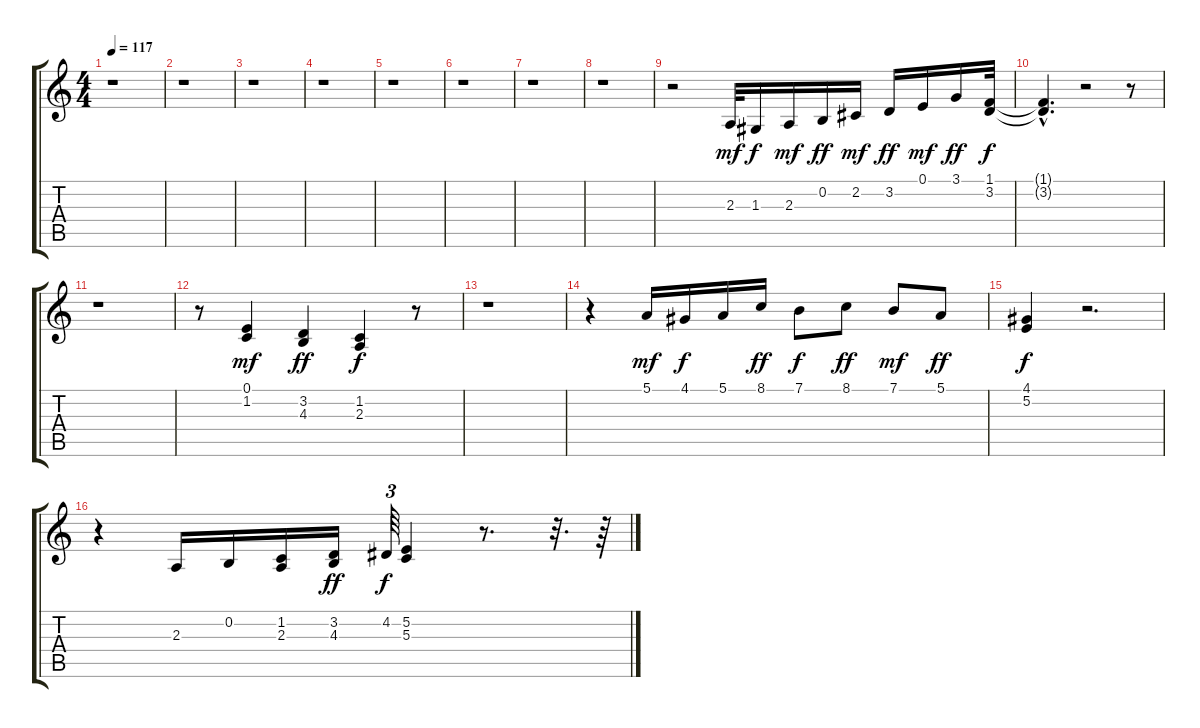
\track "" {instrument accordion}
\staff {score tabs}
\tuning (E4 B3 G3 D3 A2 E2) {hide}
\ts (4 4)
\tempo 117
\clef g2
\ks c
r.1{dy f} |
r.1 |
r.1 |
r.1 |
r.1 |
r.1 |
r.1 |
r.1 |
r.2 2.3.32{dy mf} 1.3.16{dy f} 2.3.16{dy mf} 0.2.16{dy ff} 2.2.16{dy mf} 3.2.16{dy ff} 0.1.16{dy mf} 3.1.16{dy ff} (1.1 3.2).32{dy f} |
(1.1{hac t} 3.2{hac t}).4{d} r.2 r.8 |
r.1 |
r.8 (0.1 1.2).4{dy mf} (3.2 4.3).4{dy ff} (1.2 2.3).4{dy f} r.8 |
r.1 |
r.4 5.1.16{dy mf} 4.1.16{dy f} 5.1.16 8.1.16{dy ff} 7.1.8{dy f} 8.1.8{dy ff} 7.1.8{dy mf} 5.1.8{dy ff} |
(4.1 5.2).4{dy f} r.2{d} |
r.4 2.3.16 0.2.16 (1.2 2.3).16 (3.2 4.3).16{dy ff} 4.2.64{tu (3 2) dy f} (5.2 5.3).4 r.8{d} r.32{d} r.64
